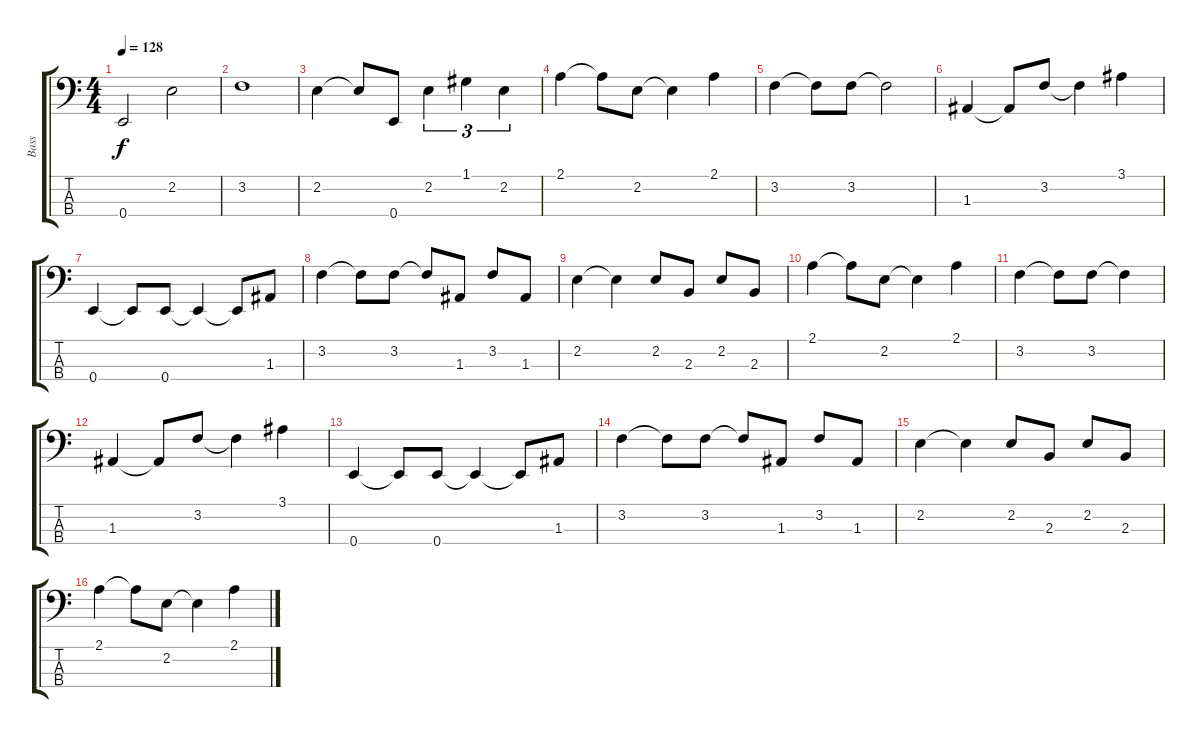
\track ("Bass" "Bass") {instrument electricbassfinger}
\staff {score tabs}
\tuning (G2 D2 A1 E1) {hide}
\ts (4 4)
\tempo 128
\clef f4
\ks c
0.4.2{dy f} 2.2.2 |
3.2.1 |
2.2.4 2.2{t}.8 0.4.8 2.2.4{tu (3 2)} 1.1.4{tu (3 2)} 2.2.4{tu (3 2)} |
2.1.4 2.1{t}.8 2.2.8 2.2{t}.4 2.1.4 |
3.2.4 3.2{t}.8 3.2.8 3.2{t}.2 |
1.3.4 1.3{t}.8 3.2.8 3.2{t}.4 3.1.4 |
0.4.4 0.4{t}.8 0.4.8 0.4{t}.4 0.4{t}.8 1.3.8 |
3.2.4 3.2{t}.8 3.2.8 3.2{t}.8 1.3.8 3.2.8 1.3.8 |
2.2.4 2.2{t}.4 2.2.8 2.3.8 2.2.8 2.3.8 |
2.1.4 2.1{t}.8 2.2.8 2.2{t}.4 2.1.4 |
3.2.4 3.2{t}.8 3.2.8 3.2{t}.4 |
1.3.4 1.3{t}.8 3.2.8 3.2{t}.4 3.1.4 |
0.4.4 0.4{t}.8 0.4.8 0.4{t}.4 0.4{t}.8 1.3.8 |
3.2.4 3.2{t}.8 3.2.8 3.2{t}.8 1.3.8 3.2.8 1.3.8 |
2.2.4 2.2{t}.4 2.2.8 2.3.8 2.2.8 2.3.8 |
2.1.4 2.1{t}.8 2.2.8 2.2{t}.4 2.1.4
